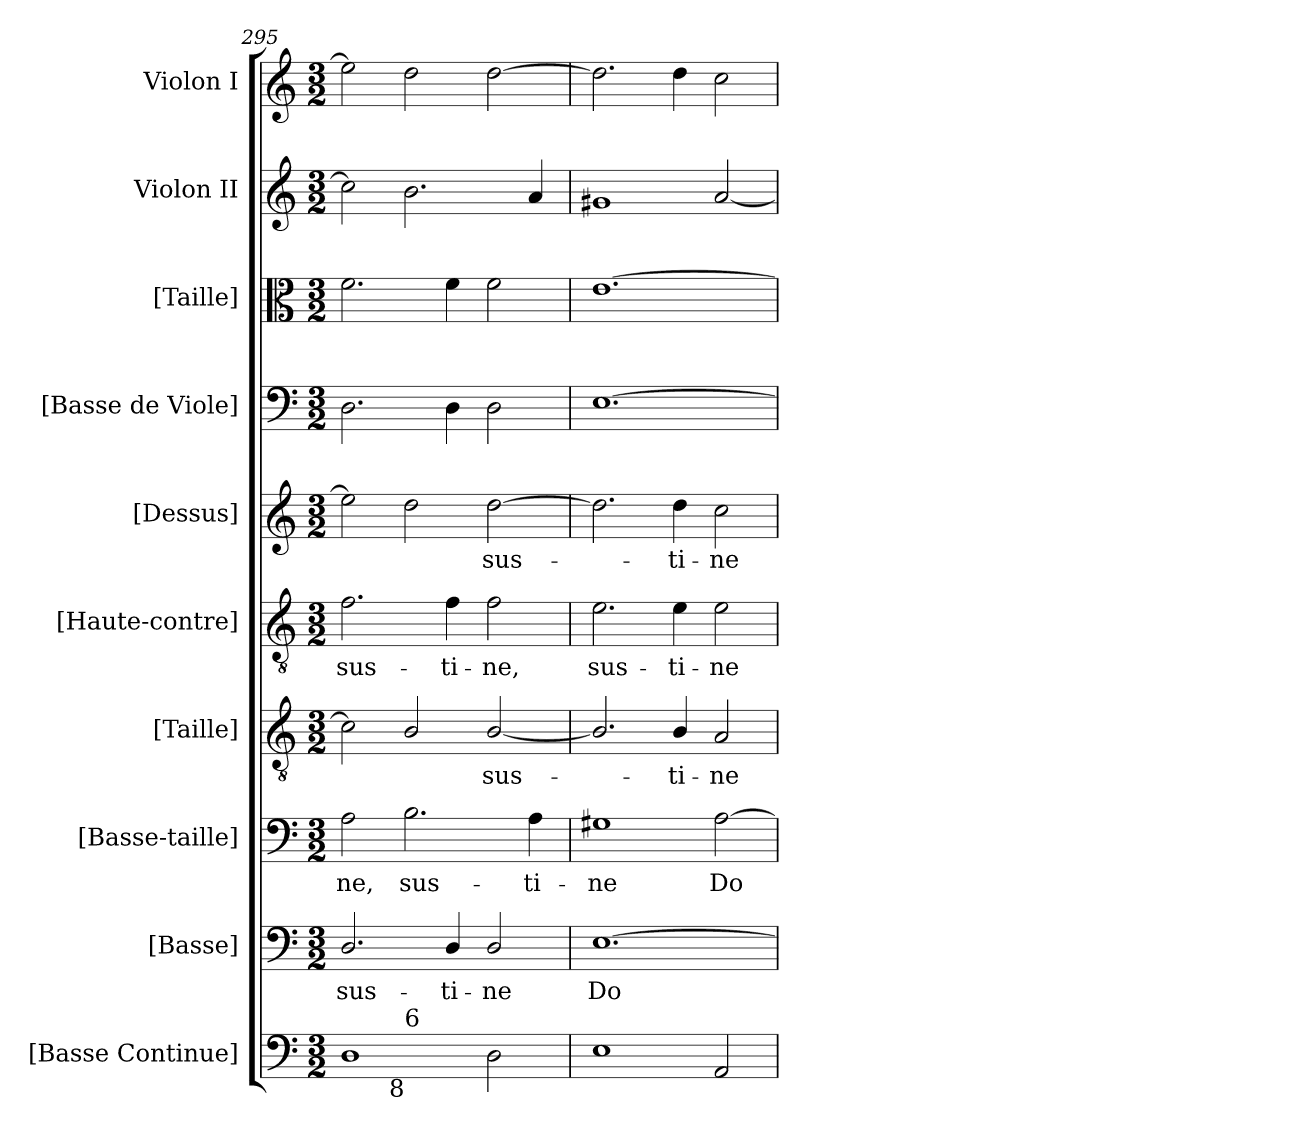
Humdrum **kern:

**kern	**kern	**text	**kern	**text	**kern	**text	**kern	**text	**kern	**text	**kern	**kern	**kern	**kern
*part10	*part9	*part9	*part8	*part8	*part7	*part7	*part6	*part6	*part5	*part5	*part4	*part3	*part2	*part1
*staff10	*staff9	*staff9	*staff8	*staff8	*staff7	*staff7	*staff6	*staff6	*staff5	*staff5	*staff4	*staff3	*staff2	*staff1
*I"[Basse Continue]	*I"[Basse]	*	*I"[Basse-taille]	*	*I"[Taille]	*	*I"[Haute-contre]	*	*I"[Dessus]	*	*I"[Basse de Viole]	*I"[Taille]	*I"Violon II	*I"Violon I
*I'B.c.	*I'B.	*	*I'B.t.	*	*I'T.	*	*I'H.C.	*	*I'D.	*	*	*	*I'Vln. II	*I'Vln. I
*clefF4	*clefF4	*	*clefF4	*	*clefGv2	*	*clefGv2	*	*clefG2	*	*clefF4	*clefC3	*clefG2	*clefG2
*	*	*	*	*	*ITrd7c12	*	*ITrd7c12	*	*	*	*	*	*	*
*k[]	*k[]	*	*k[]	*	*k[]	*	*k[]	*	*k[]	*	*k[]	*k[]	*k[]	*k[]
*M3/2	*M3/2	*	*M3/2	*	*M3/2	*	*M3/2	*	*M3/2	*	*M3/2	*M3/2	*M3/2	*M3/2
=295	=295	=295	=295	=295	=295	=295	=295	=295	=295	=295	=295	=295	=295	=295
!	!	!LO:LY:b:color=#000000	!	!	!	!	!	!	!	!	!	!	!	!
!	!	!	!	!LO:LY:b:color=#000000	!	!	!	!	!	!	!	!	!	!
!LO:TX:b:rj:t=9	!	!	!	!	!	!	!	!	!	!	!	!	!	!
!LO:TX:t=7	!	!	!	!	!	!	!	!	!	!	!	!	!	!
!	!	!	!	!	!	!	!	!LO:LY:b:color=#000000	!	!	!	!	!	!
*^	*	*	*	*	*	*	*	*	*	*	*	*	*	*
1Di	2ryy	2.Di/	sus-	2Ai\	-ne,	2Ci\]	.	2.Fi\	sus-	2eei\]	.	2.Di\	2.fi\	2cci\]	2eei\]
!	!LO:TX:b:rj:t=8	!	!	!	!	!	!	!	!	!	!	!	!	!	!
!	!LO:TX:t=6	!	!	!	!	!	!	!	!	!	!	!	!	!	!
!	!	!	!	!	!LO:LY:b:color=#000000	!	!	!	!	!	!	!	!	!	!
.	1ryy	.	.	2.Bi\	sus-	2BBi/	.	.	.	2ddi\	.	.	.	2.bi\	2ddi\
!	!	!	!LO:LY:b:color=#000000	!	!	!	!	!	!	!	!	!	!	!	!
!	!	!	!	!	!	!	!	!	!LO:LY:b:color=#000000	!	!	!	!	!	!
.	.	4Di/	-ti-	.	.	.	.	4Fi\	-ti-	.	.	4Di\	4fi\	.	.
!	!	!	!LO:LY:b:color=#000000	!	!	!	!	!	!	!	!	!	!	!	!
!	!	!	!	!	!	!	!LO:LY:b:color=#000000	!	!	!	!	!	!	!	!
!	!	!	!	!	!	!	!	!	!LO:LY:b:color=#000000	!	!	!	!	!	!
!	!	!	!	!	!	!	!	!	!	!	!LO:LY:b:color=#000000	!	!	!	!
2Di\	.	2Di/	-ne	.	.	[2BBi/	sus-	2Fi\	-ne,	[2ddi\	sus-	2Di\	2fi\	.	[2ddi\
!	!	!	!	!	!LO:LY:b:color=#000000	!	!	!	!	!	!	!	!	!	!
.	.	.	.	4Ai\	-ti-	.	.	.	.	.	.	.	.	4ai/	.
*v	*v	*	*	*	*	*	*	*	*	*	*	*	*	*	*
=296	=296	=296	=296	=296	=296	=296	=296	=296	=296	=296	=296	=296	=296	=296
*^	*	*	*	*	*	*	*	*	*	*	*	*	*	*
!	!	!	!LO:LY:b:color=#000000	!	!	!	!	!	!	!	!	!	!	!	!
*v	*v	*	*	*	*	*	*	*	*	*	*	*	*	*	*
*^	*	*	*	*	*	*	*	*	*	*	*	*	*	*
!	!	!	!	!	!LO:LY:b:color=#000000	!	!	!	!	!	!	!	!	!	!
*v	*v	*	*	*	*	*	*	*	*	*	*	*	*	*	*
*^	*	*	*	*	*	*	*	*	*	*	*	*	*	*
!LO:TX:b:rj:t=7	!	!	!	!	!	!	!	!	!	!	!	!	!	!	!
!LO:TX:t=#	!	!	!	!	!	!	!	!	!	!	!	!	!	!	!
!	!	!	!	!	!	!	!	!	!LO:LY:b:color=#000000	!	!	!	!	!	!
*v	*v	*	*	*	*	*	*	*	*	*	*	*	*	*	*
1Ei	[1.Ei	Do-	1G#Xi	-ne	2.BBi/]	.	2.Ei\	sus-	2.ddi\]	.	[1.Ei	[1.ei	1g#Xi	2.ddi\]
!	!	!	!	!	!	!LO:LY:b:color=#000000	!	!	!	!	!	!	!	!
!	!	!	!	!	!	!	!	!LO:LY:b:color=#000000	!	!	!	!	!	!
!	!	!	!	!	!	!	!	!	!	!LO:LY:b:color=#000000	!	!	!	!
.	.	.	.	.	4BBi/	-ti-	4Ei\	-ti-	4ddi\	-ti-	.	.	.	4ddi\
!	!	!	!	!LO:LY:b:color=#000000	!	!	!	!	!	!	!	!	!	!
!	!	!	!	!	!	!LO:LY:b:color=#000000	!	!	!	!	!	!	!	!
!	!	!	!	!	!	!	!	!LO:LY:b:color=#000000	!	!	!	!	!	!
!	!	!	!	!	!	!	!	!	!	!LO:LY:b:color=#000000	!	!	!	!
2AAi/	.	.	[2Ai\	Do-	2AAi/	-ne	2Ei\	-ne	2cci\	-ne	.	.	[2ai/	2cci\
=	=	=	=	=	=	=	=	=	=	=	=	=	=	=
*-	*-	*-	*-	*-	*-	*-	*-	*-	*-	*-	*-	*-	*-	*-
